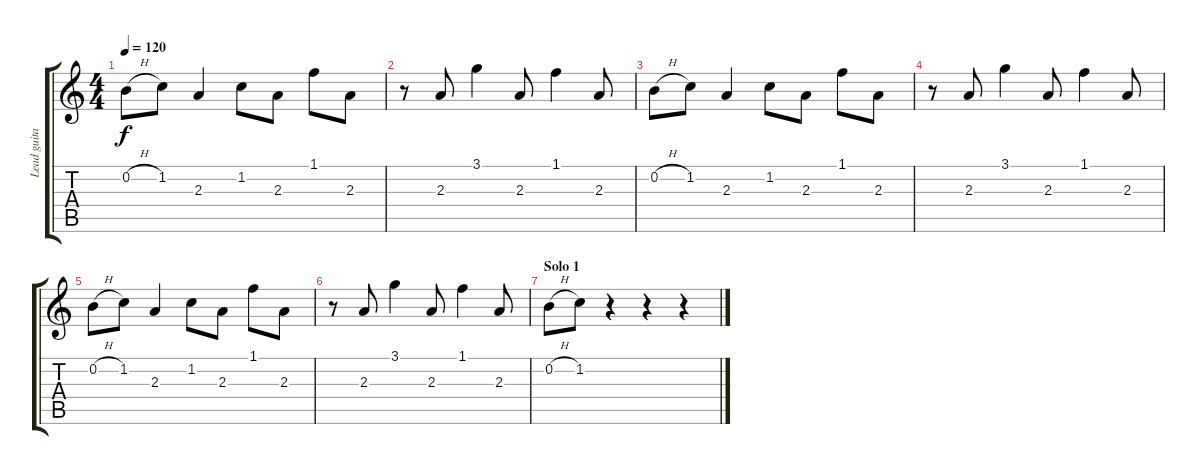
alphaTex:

\track ("Lead guitar 2" "Lead guita") {instrument electricguitarclean}
\staff {score tabs}
\tuning (E4 B3 G3 D3 A2 E2) {hide}
\ts (4 4)
\tempo 120
\clef g2
\ks c
0.2{h}.8{dy f} 1.2.8 2.3.4 1.2.8 2.3.8 1.1.8 2.3.8 |
r.8 2.3.8 3.1.4 2.3.8 1.1.4 2.3.8 |
0.2{h}.8 1.2.8 2.3.4 1.2.8 2.3.8 1.1.8 2.3.8 |
r.8 2.3.8 3.1.4 2.3.8 1.1.4 2.3.8 |
0.2{h}.8 1.2.8 2.3.4 1.2.8 2.3.8 1.1.8 2.3.8 |
r.8 2.3.8 3.1.4 2.3.8 1.1.4 2.3.8 |
\section ("" "Solo 1")
0.2{h}.8 1.2.8 r.4 r.4 r.4
